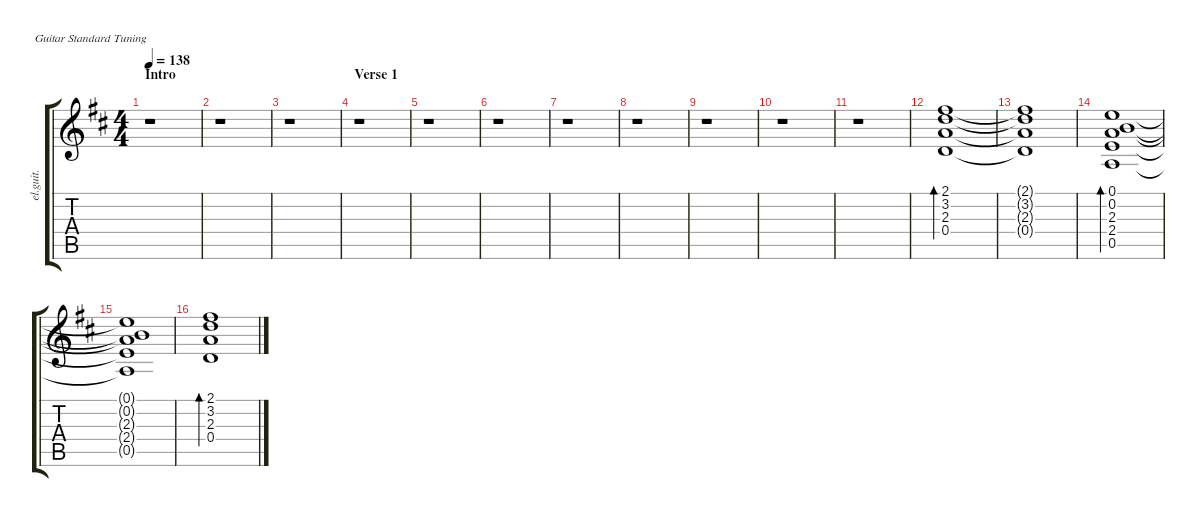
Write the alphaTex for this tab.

\hideDynamics
\bracketExtendMode groupsimilarinstruments
\otherSystemsTrackNameOrientation horizontal
\track ("EG3" "el.guit.") {instrument electricguitarclean}
\staff {score tabs}
\tuning (E4 B3 G3 D3 A2 E2)
\ts (4 4)
\section ("" "Intro")
\tempo 138
\clef g2
\ks d
r.1{dy mf instrument electricguitarclean} |
r.1 |
r.1 |
\section ("" "Verse 1")
r.1 |
r.1 |
r.1 |
r.1 |
r.1 |
r.1 |
r.1 |
r.1 |
(2.1{acc #} 3.2{acc forcenatural} 0.4{acc forcenatural} 2.3{acc forcenatural}).1{bd 99} |
(2.3{t acc forcenatural} 2.1{t acc #} 0.4{t acc forcenatural} 3.2{t acc forcenatural}).1 |
(0.1{acc forcenatural} 0.2{acc forcenatural} 0.5{acc forcenatural} 2.3{acc forcenatural} 2.4{acc forcenatural}).1{bd 98} |
(0.2{t acc forcenatural} 0.1{t acc forcenatural} 0.5{t acc forcenatural} 2.3{t acc forcenatural} 2.4{t acc forcenatural}).1 |
(0.4{acc forcenatural} 3.2{acc forcenatural} 2.3{acc forcenatural} 2.1{acc #}).1{bd 97}
